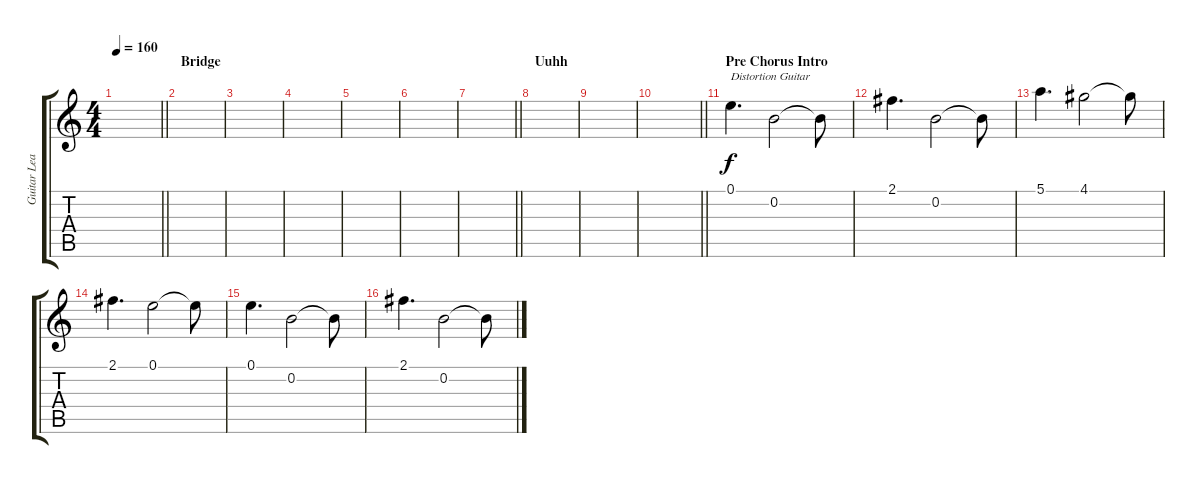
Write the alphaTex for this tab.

\track ("Guitar Lead" "Guitar Lea") {instrument distortionguitar}
\staff {score tabs}
\tuning (E4 B3 G3 D3 A2 E2) {hide}
\ts (4 4)
\tempo 160
\clef g2
\barLineRight lightlight
\ks c
|
\section ("" "Bridge")
|
|
|
|
|
\barLineRight lightlight
|
\section ("" "Uuhh")
|
|
\barLineRight lightlight
|
\section ("" "Pre Chorus Intro")
0.1.4{d txt "Distortion Guitar" volume 15 instrument distortionguitar} 0.2.2 0.2{t}.8 |
2.1.4{d} 0.2.2 0.2{t}.8 |
5.1.4{d} 4.1.2 4.1{t}.8 |
2.1.4{d} 0.1.2 0.1{t}.8 |
0.1.4{d} 0.2.2 0.2{t}.8 |
2.1.4{d} 0.2.2 0.2{t}.8
